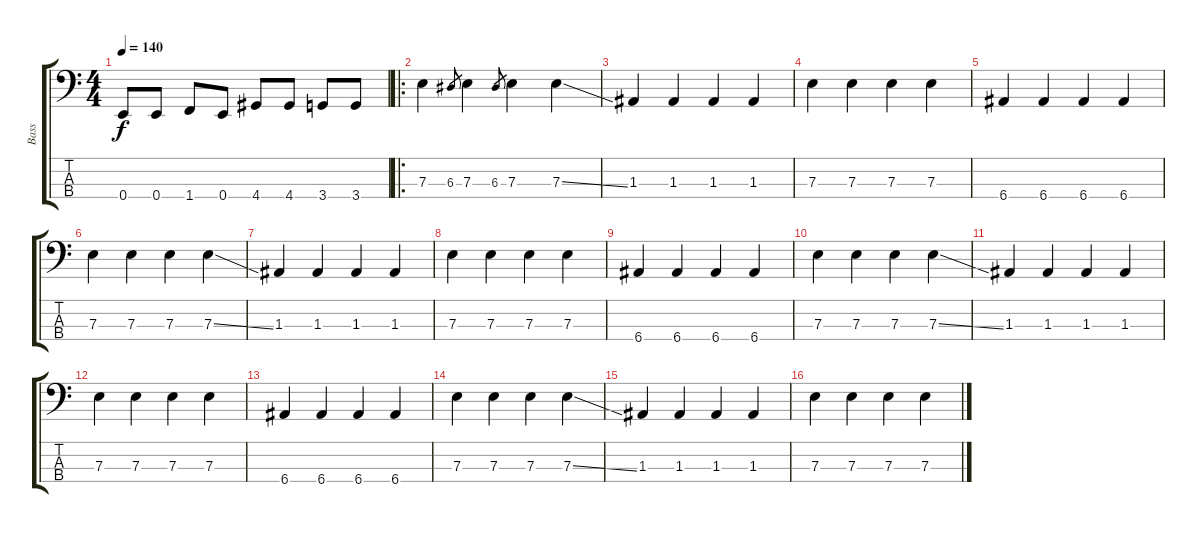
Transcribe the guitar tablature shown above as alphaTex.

\track ("Bass" "Bass") {instrument electricbasspick}
\staff {score tabs}
\tuning (G2 D2 A1 E1) {hide}
\ts (4 4)
\tempo 140
\clef f4
\ks c
0.4.8{dy f} 0.4.8 1.4.8 0.4.8 4.4.8 4.4.8 3.4.8 3.4.8 |
\ro
7.3.4 6.3.8{gr} 7.3.4 6.3.8{gr} 7.3.4 7.3{ss}.4 |
1.3.4 1.3.4 1.3.4 1.3.4 |
7.3.4 7.3.4 7.3.4 7.3.4 |
6.4.4 6.4.4 6.4.4 6.4.4 |
7.3.4 7.3.4 7.3.4 7.3{ss}.4 |
1.3.4 1.3.4 1.3.4 1.3.4 |
7.3.4 7.3.4 7.3.4 7.3.4 |
6.4.4 6.4.4 6.4.4 6.4.4 |
7.3.4 7.3.4 7.3.4 7.3{ss}.4 |
1.3.4 1.3.4 1.3.4 1.3.4 |
7.3.4 7.3.4 7.3.4 7.3.4 |
6.4.4 6.4.4 6.4.4 6.4.4 |
7.3.4 7.3.4 7.3.4 7.3{ss}.4 |
1.3.4 1.3.4 1.3.4 1.3.4 |
7.3.4 7.3.4 7.3.4 7.3.4
